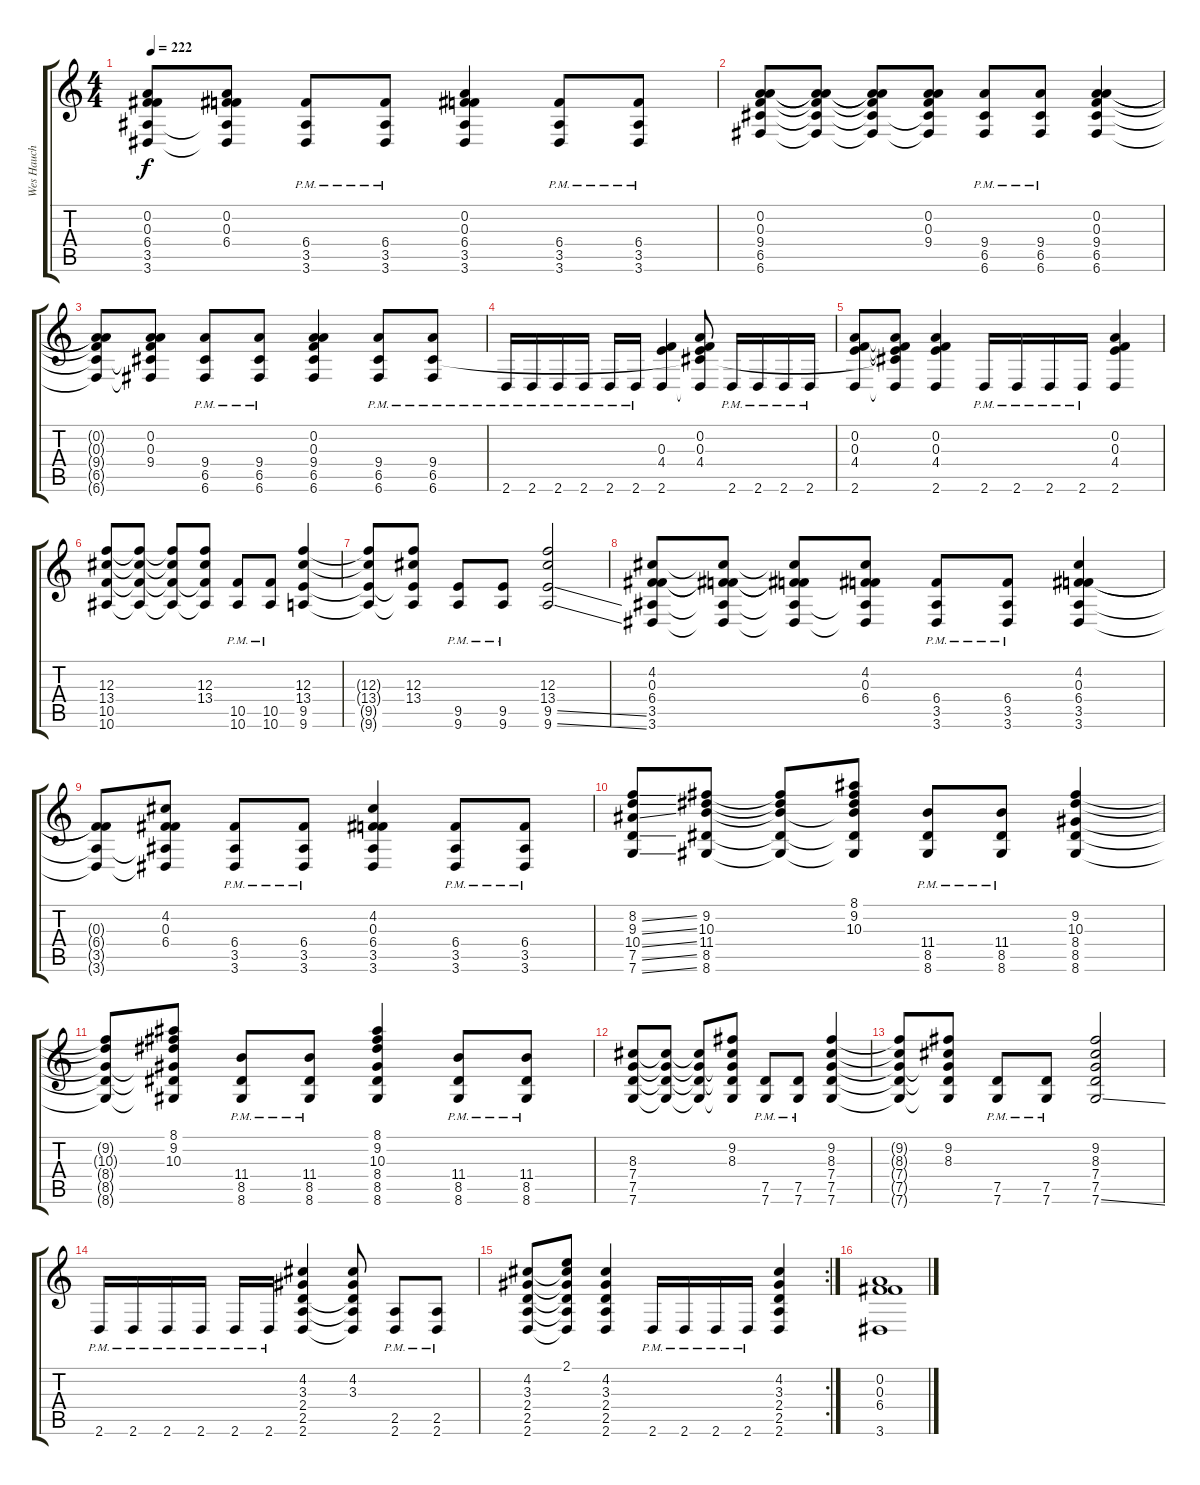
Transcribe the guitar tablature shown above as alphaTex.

\track ("Wes Hauch" "Wes Hauch") {instrument distortionguitar}
\staff {score tabs}
\tuning (D4 A3 F3 C3 G2 C2) {hide}
\ts (4 4)
\tempo 222
\clef g2
\ks c
(0.2{t} 0.3{t} 6.4{t} 3.5{t} 3.6{t}).8{dy f} (0.2 0.3 6.4 3.5{t} 3.6{t}).8 (6.4{pm} 3.5{pm} 3.6{pm}).8 (6.4{pm} 3.5{pm} 3.6{pm}).8 (0.2 0.3 6.4 3.5 3.6).4 (6.4{pm} 3.5{pm} 3.6{pm}).8 (6.4{pm} 3.5{pm} 3.6{pm}).8 |
(0.2 0.3 9.4 6.5 6.6).8 (0.2{t} 0.3{t} 9.4{t} 6.5{t} 6.6{t}).8 (0.2{t} 0.3{t} 9.4{t} 6.5{t} 6.6{t}).8 (0.2 0.3 9.4 6.5{t} 6.6{t}).8 (9.4{pm} 6.5{pm} 6.6{pm}).8 (9.4{pm} 6.5{pm} 6.6{pm}).8 (0.2 0.3 9.4 6.5 6.6).4 |
(0.2{t} 0.3{t} 9.4{t} 6.5{t} 6.6{t}).8 (0.2 0.3 9.4 6.5{t} 6.6{t}).8 (9.4{pm} 6.5{pm} 6.6{pm}).8 (9.4{pm} 6.5{pm} 6.6{pm}).8 (0.2 0.3 9.4 6.5 6.6).4 (9.4{pm} 6.5{pm} 6.6{pm}).8 (9.4{pm} 6.5{pm} 6.6{pm}).8 |
2.6{pm}.16 2.6{pm}.16 2.6{pm}.16 2.6{pm}.16 2.6{pm}.16 2.6{pm}.16 (0.3 4.4 2.6).4 (0.2 0.3 4.4 6.5{t} 2.6{t}).8 2.6{pm}.16 2.6{pm}.16 2.6{pm}.16 2.6{pm}.16 |
(0.2 0.3 4.4 2.6).8 (0.2{t} 0.3{t} 4.4{t} 6.5{t} 2.6{t}).8 (0.2 0.3 4.4 2.6).4 2.6{pm}.16 2.6{pm}.16 2.6{pm}.16 2.6{pm}.16 (0.2 0.3 4.4 2.6).4 |
(12.3 13.4 10.5 10.6).8 (12.3{t} 13.4{t} 10.5{t} 10.6{t}).8 (12.3{t} 13.4{t} 10.5{t} 10.6{t}).8 (12.3 13.4 10.5{t} 10.6{t}).8 (10.5{pm} 10.6{pm}).8 (10.5{pm} 10.6{pm}).8 (12.3 13.4 9.5 9.6).4 |
(12.3{t} 13.4{t} 9.5{t} 9.6{t}).8 (12.3 13.4 9.5{t} 9.6{t}).8 (9.5{pm} 9.6{pm}).8 (9.5{pm} 9.6{pm}).8 (12.3 13.4 9.5{ss} 9.6{ss}).2 |
(4.2 0.3 6.4 3.5 3.6).8 (4.2{t} 0.3{t} 6.4{t} 3.5{t} 3.6{t}).8 (4.2{t} 0.3{t} 6.4{t} 3.5{t} 3.6{t}).8 (4.2 0.3 6.4 3.5{t} 3.6{t}).8 (6.4{pm} 3.5{pm} 3.6{pm}).8 (6.4{pm} 3.5{pm} 3.6{pm}).8 (4.2 0.3 6.4 3.5 3.6).4 |
(0.3{t} 6.4{t} 3.5{t} 3.6{t}).8 (4.2 0.3 6.4 3.5{t} 3.6{t}).8 (6.4{pm} 3.5{pm} 3.6{pm}).8 (6.4{pm} 3.5{pm} 3.6{pm}).8 (4.2 0.3 6.4 3.5 3.6).4 (6.4{pm} 3.5{pm} 3.6{pm}).8 (6.4{pm} 3.5{pm} 3.6{pm}).8 |
(8.2{ss} 9.3{ss} 10.4{ss} 7.5{ss} 7.6{ss}).8 (9.2 10.3 11.4 8.5 8.6).8 (9.2{t} 10.3{t} 11.4{t} 8.5{t} 8.6{t}).8 (8.1 9.2 10.3 11.4{t} 8.5{t} 8.6{t}).8 (11.4{pm} 8.5{pm} 8.6{pm}).8 (11.4{pm} 8.5{pm} 8.6{pm}).8 (9.2 10.3 8.4 8.5 8.6).4 |
(9.2{t} 10.3{t} 8.4{t} 8.5{t} 8.6{t}).8 (8.1 9.2 10.3 8.4{t} 8.5{t} 8.6{t}).8 (11.4{pm} 8.5{pm} 8.6{pm}).8 (11.4{pm} 8.5{pm} 8.6{pm}).8 (8.1 9.2 10.3 8.4 8.5 8.6).4 (11.4{pm} 8.5{pm} 8.6{pm}).8 (11.4{pm} 8.5{pm} 8.6{pm}).8 |
(8.3 7.4 7.5 7.6).8 (8.3{t} 7.4{t} 7.5{t} 7.6{t}).8 (8.3{t} 7.4{t} 7.5{t} 7.6{t}).8 (9.2 8.3 7.4{t} 7.5{t} 7.6{t}).8 (7.5{pm} 7.6{pm}).8 (7.5{pm} 7.6{pm}).8 (9.2 8.3 7.4 7.5 7.6).4 |
(9.2{t} 8.3{t} 7.4{t} 7.5{t} 7.6{t}).8 (9.2 8.3 7.4{t} 7.5{t} 7.6{t}).8 (7.5{pm} 7.6{pm}).8 (7.5{pm} 7.6{pm}).8 (9.2 8.3 7.4 7.5 7.6{ss}).2 |
2.6{pm}.16 2.6{pm}.16 2.6{pm}.16 2.6{pm}.16 2.6{pm}.16 2.6{pm}.16 (4.2 3.3 2.4 2.5 2.6).4 (4.2 3.3 2.4{t} 2.5{t} 2.6{t}).8 (2.5{pm} 2.6{pm}).8 (2.5{pm} 2.6{pm}).8 |
\rc 2
(4.2 3.3 2.4 2.5 2.6).8 (2.1 4.2{t} 3.3{t} 2.4{t} 2.5{t} 2.6{t}).8 (4.2 3.3 2.4 2.5 2.6).4 2.6{pm}.16 2.6{pm}.16 2.6{pm}.16 2.6{pm}.16 (4.2 3.3 2.4 2.5 2.6).4 |
(0.2 0.3 6.4 3.6).1
